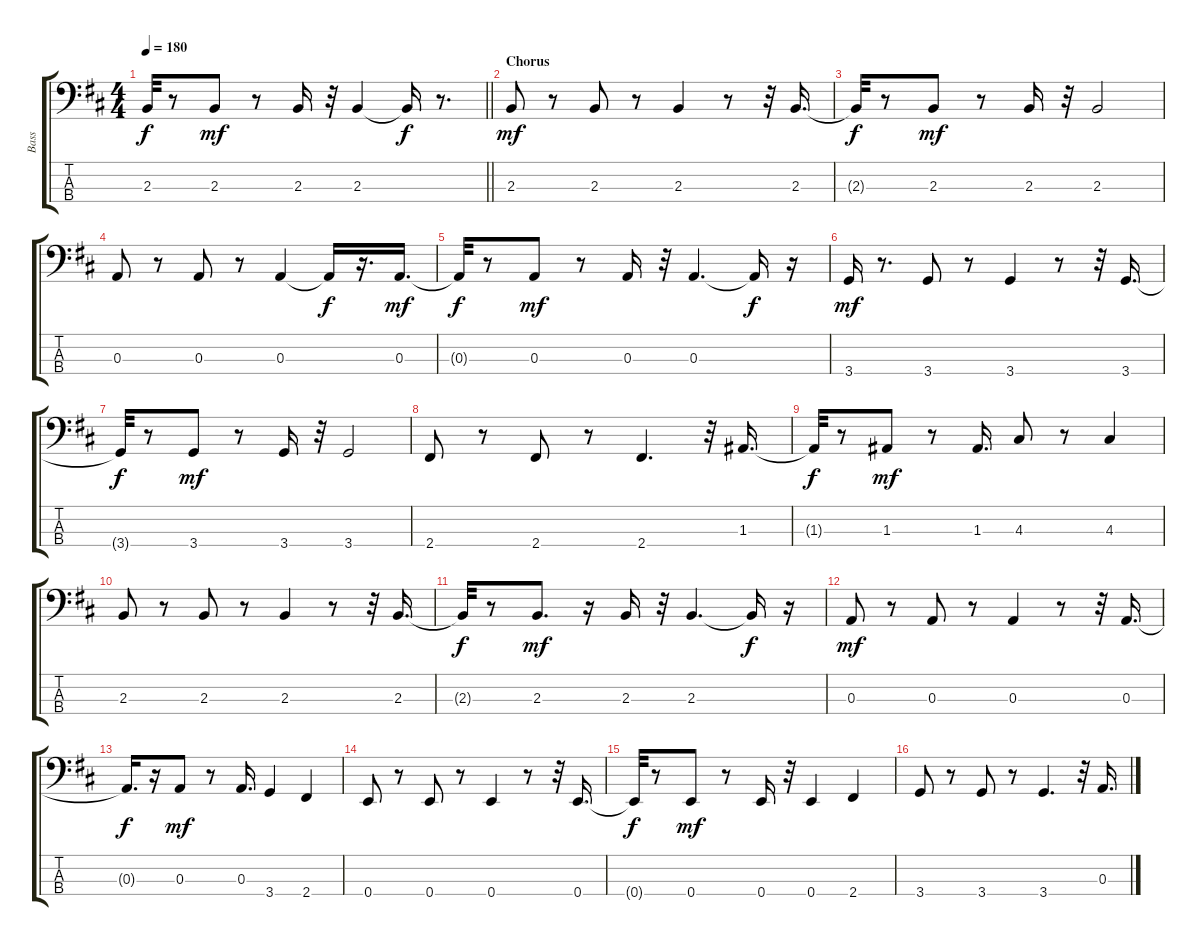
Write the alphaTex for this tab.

\track ("Bass" "Bass") {instrument electricbassfinger}
\staff {score tabs}
\tuning (G2 D2 A1 E1) {hide}
\ts (4 4)
\tempo 180
\clef f4
\barLineRight lightlight
\ks bminor
2.3{t}.32{dy f} r.8 2.3.8{dy mf} r.8 2.3.16 r.32 2.3.4 2.3{t}.16{dy f} r.8{d} |
\section ("" "Chorus")
2.3.8{dy mf} r.8 2.3.8 r.8 2.3.4 r.8 r.32 2.3.16{d} |
2.3{t}.32{dy f} r.8 2.3.8{dy mf} r.8 2.3.16 r.32 2.3.2 |
0.3.8 r.8 0.3.8 r.8 0.3.4 0.3{t}.16{dy f} r.16{d} 0.3.16{d dy mf} |
0.3{t}.32{dy f} r.8 0.3.8{dy mf} r.8 0.3.16 r.32 0.3.4{d} 0.3{t}.16{dy f} r.16 |
3.4.16{dy mf} r.8{d} 3.4.8 r.8 3.4.4 r.8 r.32 3.4.16{d} |
3.4{t}.32{dy f} r.8 3.4.8{dy mf} r.8 3.4.16 r.32 3.4.2 |
2.4.8 r.8 2.4.8 r.8 2.4.4{d} r.32 1.3.16{d} |
1.3{t}.32{dy f} r.8 1.3.8{dy mf} r.8 1.3.16{d} 4.3.8 r.8 4.3.4 |
2.3.8 r.8 2.3.8 r.8 2.3.4 r.8 r.32 2.3.16{d} |
2.3{t}.32{dy f} r.8 2.3.8{d dy mf} r.16 2.3.16 r.32 2.3.4{d} 2.3{t}.16{dy f} r.16 |
0.3.8{dy mf} r.8 0.3.8 r.8 0.3.4 r.8 r.32 0.3.16{d} |
0.3{t}.16{d dy f} r.16 0.3.8{dy mf} r.8 0.3.16{d} 3.4.4 2.4.4 |
0.4.8 r.8 0.4.8 r.8 0.4.4 r.8 r.32 0.4.16{d} |
0.4{t}.32{dy f} r.8 0.4.8{dy mf} r.8 0.4.16 r.32 0.4.4 2.4.4 |
3.4.8 r.8 3.4.8 r.8 3.4.4{d} r.32 0.3.16{d}
